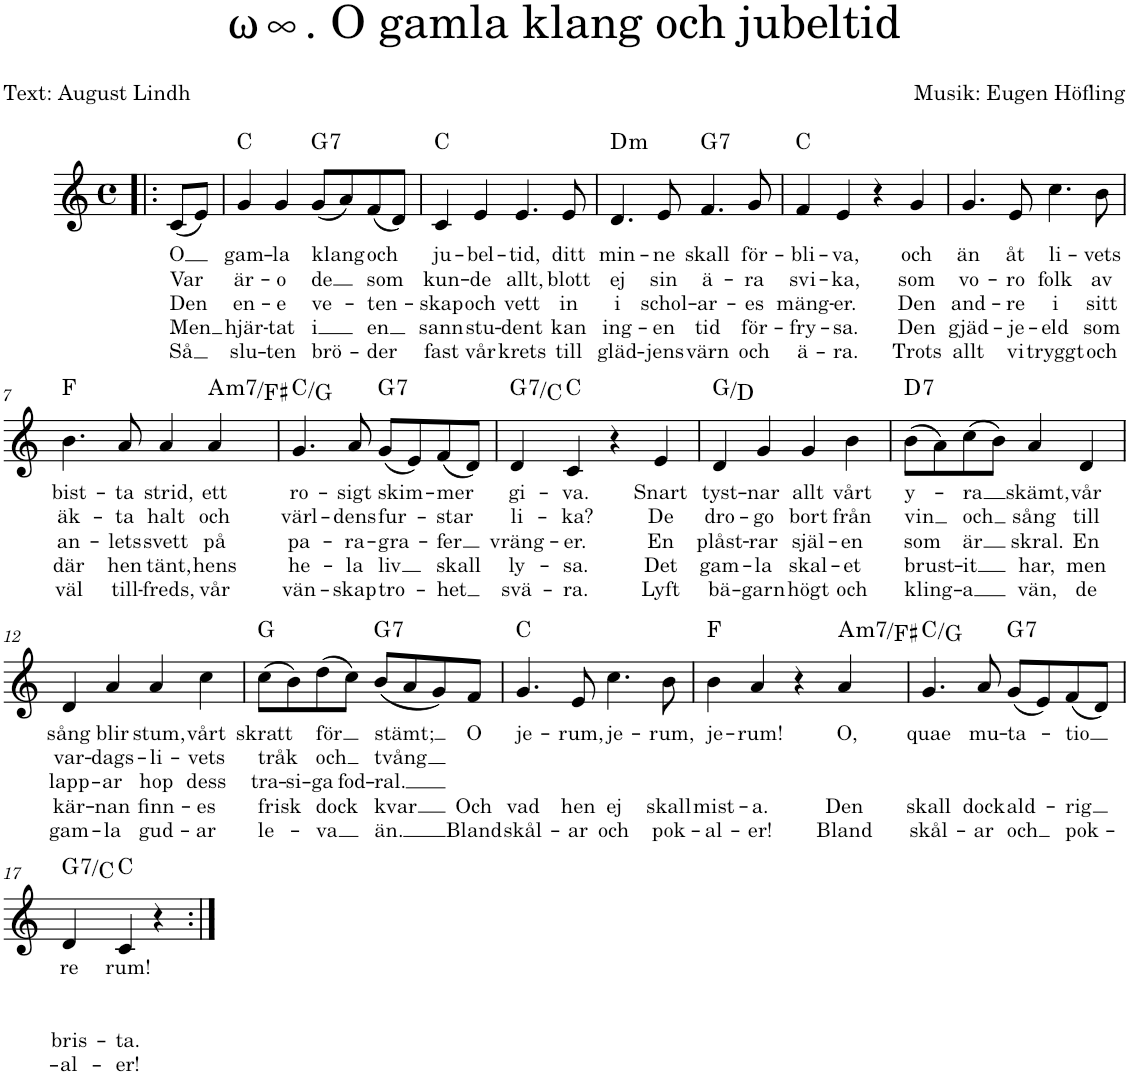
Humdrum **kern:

**kern	**text	**text	**text	**text	**text	**harte
*part1	*part1	*part1	*part1	*part1	*part1	*part1
*staff1	*staff1	*staff1	*staff1	*staff1	*staff1	*
*I"Röst	*	*	*	*	*	*
*clefG2	*	*	*	*	*	*
*k[]	*	*	*	*	*	*
*M4/4	*	*	*	*	*	*
*met(c)	*	*	*	*	*	*
=1!|:	=1!|:	=1!|:	=1!|:	=1!|:	=1!|:	=1!|:
!	!LO:LY:b	!LO:LY:b	!LO:LY:b	!LO:LY:b	!LO:LY:b	!
(<8c/L	O	Var	Den	Men	Så	.
8e/J)	.	.	.	.	.	.
=2	=2	=2	=2	=2	=2	=2
!	!LO:LY:b	!LO:LY:b	!LO:LY:b	!LO:LY:b	!LO:LY:b	!
4g/	gam-	är-	en-	hjär-	slu-	C:maj
!	!LO:LY:b	!LO:LY:b	!LO:LY:b	!LO:LY:b	!LO:LY:b	!
4g/	-la	-o	-e	-tat	-ten	.
!	!LO:LY:b	!LO:LY:b	!LO:LY:b	!LO:LY:b	!LO:LY:b	!LO:H:kt=7
(<8g/L	klang	de	ve-	i	-brö-	G:7
8a/)	.	.	.	.	.	.
!	!LO:LY:b	!LO:LY:b	!LO:LY:b	!LO:LY:b	!LO:LY:b	!
(<8f/	och	som	-ten-	en	-der	.
8d/J)	.	.	.	.	.	.
=3	=3	=3	=3	=3	=3	=3
!	!LO:LY:b	!LO:LY:b	!LO:LY:b	!LO:LY:b	!LO:LY:b	!
4c/	ju-	kun-	-skap	sann	fast	C:maj
!	!LO:LY:b	!LO:LY:b	!LO:LY:b	!LO:LY:b	!LO:LY:b	!
4e/	-bel-	-de	och	stu-	vår	.
!	!LO:LY:b	!LO:LY:b	!LO:LY:b	!LO:LY:b	!LO:LY:b	!
4.e/	tid,	allt,	vett	-dent	krets	.
!	!LO:LY:b	!LO:LY:b	!LO:LY:b	!LO:LY:b	!LO:LY:b	!
8e/	ditt	blott	in	kan	till	.
=4	=4	=4	=4	=4	=4	=4
!	!LO:LY:b	!LO:LY:b	!LO:LY:b	!LO:LY:b	!LO:LY:b	!LO:H:kt=m
4.d/	min-	ej	i	ing-	gläd-	D:min
!	!LO:LY:b	!LO:LY:b	!LO:LY:b	!LO:LY:b	!LO:LY:b	!
8e/	ne	sin	schol-	en	-jens	.
!	!LO:LY:b	!LO:LY:b	!LO:LY:b	!LO:LY:b	!LO:LY:b	!LO:H:kt=7
4.f/	skall	ä-	-ar-	tid	värn	G:7
!	!LO:LY:b	!LO:LY:b	!LO:LY:b	!LO:LY:b	!LO:LY:b	!
8g/	för-	-ra	-es	för-	och	.
=5	=5	=5	=5	=5	=5	=5
!	!LO:LY:b	!LO:LY:b	!LO:LY:b	!LO:LY:b	!LO:LY:b	!
4f/	-bli-	svi-	mäng-	-fry-	ä-	C:maj
!	!LO:LY:b	!LO:LY:b	!LO:LY:b	!LO:LY:b	!LO:LY:b	!
4e/	va,	-ka,	-er.	-sa.	-ra.	.
4r	.	.	.	.	.	.
!	!LO:LY:b	!LO:LY:b	!LO:LY:b	!LO:LY:b	!LO:LY:b	!
4g/	och	som	Den	Den	Trots	.
=6	=6	=6	=6	=6	=6	=6
!	!LO:LY:b	!LO:LY:b	!LO:LY:b	!LO:LY:b	!LO:LY:b	!
4.g/	än	vo-	and-	gjäd-	allt	.
!	!LO:LY:b	!LO:LY:b	!LO:LY:b	!LO:LY:b	!LO:LY:b	!
8e/	åt	-ro	-re	-je-	vi	.
!	!LO:LY:b	!LO:LY:b	!LO:LY:b	!LO:LY:b	!LO:LY:b	!
4.cc\	li-	folk	i	-eld	tryggt	.
!	!LO:LY:b	!LO:LY:b	!LO:LY:b	!LO:LY:b	!LO:LY:b	!
8b\	-vets	av	sitt	som	och	.
!!LO:LB:g=z
=7	=7	=7	=7	=7	=7	=7
!	!LO:LY:b	!LO:LY:b	!LO:LY:b	!LO:LY:b	!LO:LY:b	!
4.b\	bist-	äk-	an-	där	väl	F:maj
!	!LO:LY:b	!LO:LY:b	!LO:LY:b	!LO:LY:b	!LO:LY:b	!
8a/	-ta	-ta	-lets	hen	till-	.
!	!LO:LY:b	!LO:LY:b	!LO:LY:b	!LO:LY:b	!LO:LY:b	!
4a/	strid,	halt	svett	tänt,	-freds,	.
!	!LO:LY:b	!LO:LY:b	!LO:LY:b	!LO:LY:b	!LO:LY:b	!LO:H:kt=m7
4a/	ett	och	på	hens	vår	A:min7/6
=8	=8	=8	=8	=8	=8	=8
!	!LO:LY:b	!LO:LY:b	!LO:LY:b	!LO:LY:b	!LO:LY:b	!
4.g/	ro-	värl-	pa-	he-	vän-	C:maj/5
!	!LO:LY:b	!LO:LY:b	!LO:LY:b	!LO:LY:b	!LO:LY:b	!
8a/	-sigt	-dens	-ra-	-la	-skap	.
!	!LO:LY:b	!LO:LY:b	!LO:LY:b	!LO:LY:b	!LO:LY:b	!LO:H:kt=7
(<8g/L	skim-	fur-	-gra-	liv	-tro-	G:7
8e/)	.	.	.	.	.	.
!	!LO:LY:b	!LO:LY:b	!LO:LY:b	!LO:LY:b	!LO:LY:b	!
(<8f/	-mer	-star	-fer	skall	-het	.
8d/J)	.	.	.	.	.	.
=9	=9	=9	=9	=9	=9	=9
!	!LO:LY:b	!LO:LY:b	!LO:LY:b	!LO:LY:b	!LO:LY:b	!LO:H:kt=7
4d/	gi-	li-	vräng-	ly-	svä-	G:7/4
!	!LO:LY:b	!LO:LY:b	!LO:LY:b	!LO:LY:b	!LO:LY:b	!
4c/	-va.	-ka?	-er.	-sa.	-ra.	C:maj
4r	.	.	.	.	.	.
!	!LO:LY:b	!LO:LY:b	!LO:LY:b	!LO:LY:b	!LO:LY:b	!
4e/	Snart	De	En	Det	Lyft	.
=10	=10	=10	=10	=10	=10	=10
!	!LO:LY:b	!LO:LY:b	!LO:LY:b	!LO:LY:b	!LO:LY:b	!
4d/	tyst-	dro-	plåst-	gam-	bä-	G:maj/5
!	!LO:LY:b	!LO:LY:b	!LO:LY:b	!LO:LY:b	!LO:LY:b	!
4g/	nar	-go	-rar	-la	-garn	.
!	!LO:LY:b	!LO:LY:b	!LO:LY:b	!LO:LY:b	!LO:LY:b	!
4g/	allt	bort	själ-	skal-	högt	.
!	!LO:LY:b	!LO:LY:b	!LO:LY:b	!LO:LY:b	!LO:LY:b	!
4b\	vårt	från	-en	et	och	.
=11	=11	=11	=11	=11	=11	=11
!	!LO:LY:b	!LO:LY:b	!LO:LY:b	!LO:LY:b	!LO:LY:b	!LO:H:kt=7
(>8b\L	y-	vin	som	brust-	kling-	D:7
8a\)	.	.	.	.	.	.
!	!LO:LY:b	!LO:LY:b	!LO:LY:b	!LO:LY:b	!LO:LY:b	!
(>8cc\	ra	och	är	-it	-a	.
8b\J)	.	.	.	.	.	.
!	!LO:LY:b	!LO:LY:b	!LO:LY:b	!LO:LY:b	!LO:LY:b	!
4a/	skämt,	sång	skral.	har,	vän,	.
!	!LO:LY:b	!LO:LY:b	!LO:LY:b	!LO:LY:b	!LO:LY:b	!
4d/	vår	till	En	men	de	.
!!LO:LB:g=z
=12	=12	=12	=12	=12	=12	=12
!	!LO:LY:b	!LO:LY:b	!LO:LY:b	!LO:LY:b	!LO:LY:b	!
4d/	sång	var-	lapp-	kär-	gam-	.
!	!LO:LY:b	!LO:LY:b	!LO:LY:b	!LO:LY:b	!LO:LY:b	!
4a/	blir	-dags-	-ar	-nan	-la	.
!	!LO:LY:b	!LO:LY:b	!LO:LY:b	!LO:LY:b	!LO:LY:b	!
4a/	stum,	-li-	hop	finn-	gud-	.
!	!LO:LY:b	!LO:LY:b	!LO:LY:b	!LO:LY:b	!LO:LY:b	!
4cc\	vårt	-vets	dess	-es	-ar	.
=13	=13	=13	=13	=13	=13	=13
!	!LO:LY:b	!LO:LY:b	!LO:LY:b	!LO:LY:b	!LO:LY:b	!
(>8cc\L	skratt	tråk	tra-	frisk	-le-	G:maj
!	!	!	!LO:LY:b	!	!	!
8b\)	.	.	-si-	.	.	.
!	!LO:LY:b	!LO:LY:b	!LO:LY:b	!LO:LY:b	!LO:LY:b	!
(>8dd\	-för	och	-ga	dock	-va	.
!	!	!	!LO:LY:b	!	!	!
8cc\J)	.	.	fod-	.	.	.
!	!LO:LY:b	!LO:LY:b	!LO:LY:b	!LO:LY:b	!LO:LY:b	!LO:H:kt=7
(<8b/L	stämt;	tvång	-ral.	kvar	än.	G:7
8a/	.	.	.	.	.	.
8g/)	.	.	.	.	.	.
!	!LO:LY:b	!	!	!LO:LY:b	!LO:LY:b	!
8f/J	O	.	.	Och	Bland	.
=14	=14	=14	=14	=14	=14	=14
!	!LO:LY:b	!	!	!LO:LY:b	!LO:LY:b	!
4.g/	je-	.	.	vad	skål-	C:maj
!	!LO:LY:b	!	!	!LO:LY:b	!LO:LY:b	!
8e/	-rum,	.	.	hen	-ar	.
!	!LO:LY:b	!	!	!LO:LY:b	!LO:LY:b	!
4.cc\	je-	.	.	ej	och	.
!	!LO:LY:b	!	!	!LO:LY:b	!LO:LY:b	!
8b\	-rum,	.	.	skall	pok-	.
=15	=15	=15	=15	=15	=15	=15
!	!LO:LY:b	!	!	!LO:LY:b	!LO:LY:b	!
4b\	je-	.	.	mist-	-al-	F:maj
!	!LO:LY:b	!	!	!LO:LY:b	!LO:LY:b	!
4a/	-rum!	.	.	-a.	-er!	.
4r	.	.	.	.	.	.
!	!LO:LY:b	!	!	!LO:LY:b	!LO:LY:b	!LO:H:kt=m7
4a/	O,	.	.	Den	Bland	A:min7/6
=16	=16	=16	=16	=16	=16	=16
!	!LO:LY:b	!	!	!LO:LY:b	!LO:LY:b	!
4.g/	quae	.	.	skall	skål-	C:maj/5
!	!LO:LY:b	!	!	!LO:LY:b	!LO:LY:b	!
8a/	mu-	.	.	dock	-ar	.
!	!LO:LY:b	!	!	!LO:LY:b	!LO:LY:b	!LO:H:kt=7
(<8g/L	-ta-	.	.	ald-	och	G:7
8e/)	.	.	.	.	.	.
!	!LO:LY:b	!	!	!LO:LY:b	!LO:LY:b	!
(<8f/	-tio	.	.	-rig	pok-	.
8d/J)	.	.	.	.	.	.
!!LO:LB:g=z
=17	=17	=17	=17	=17	=17	=17
!	!LO:LY:b	!	!	!LO:LY:b	!LO:LY:b	!LO:H:kt=7
4d/	re	.	.	bris-	-al-	G:7/4
!	!LO:LY:b	!	!	!LO:LY:b	!LO:LY:b	!
4c/	rum!	.	.	-ta.	-er!	C:maj
4r	.	.	.	.	.	.
=:|!	=:|!	=:|!	=:|!	=:|!	=:|!	=:|!
*-	*-	*-	*-	*-	*-	*-
